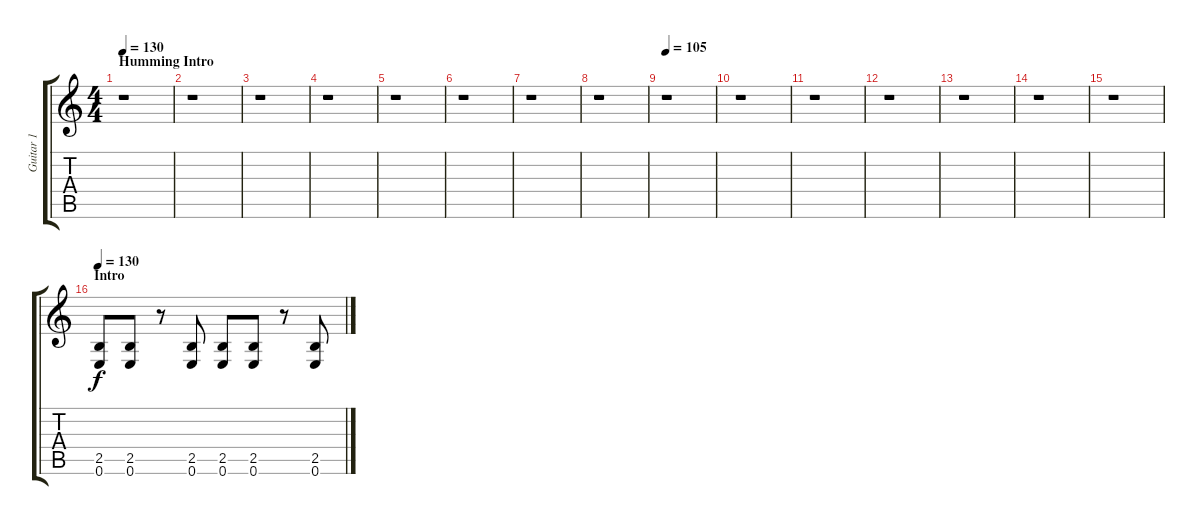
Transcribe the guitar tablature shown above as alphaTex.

\track ("Guitar 1" "Guitar 1") {instrument distortionguitar}
\staff {score tabs}
\tuning (E4 B3 G3 D3 A2 E2) {hide}
\ts (4 4)
\section ("" "Humming Intro")
\tempo 130
\tempo 105
\tempo 130
\clef g2
\ks c
r.1{dy f instrument distortionguitar} |
r.1 |
r.1 |
r.1 |
r.1 |
r.1 |
r.1 |
r.1 |
\tempo 105
r.1 |
r.1 |
r.1 |
r.1 |
r.1 |
r.1 |
r.1 |
\section ("" "Intro")
\tempo 130
(2.5 0.6).8 (2.5 0.6).8 r.8 (2.5 0.6).8 (2.5 0.6).8 (2.5 0.6).8 r.8 (2.5 0.6).8
